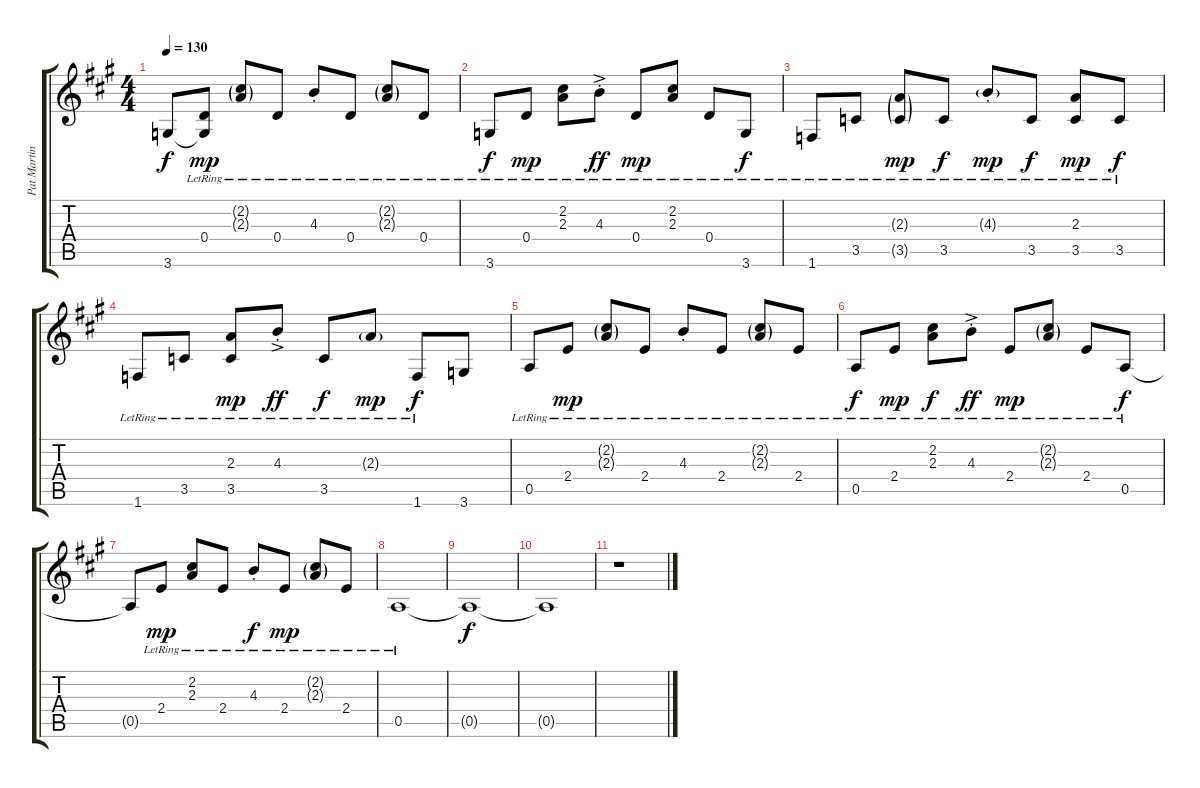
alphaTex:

\track ("Pat Martino-PM's ne 2" "Pat Martin") {instrument electricguitarjazz}
\staff {score tabs}
\tuning (E4 B3 G3 D3 A2 E2) {hide}
\ts (4 4)
\tempo 130
\clef g2
\ks a
3.6.8{dy f} (0.4{lr} 3.6{t}).8{dy mp} (2.2{g lr} 2.3{g lr}).8 0.4{lr}.8 4.3{st lr}.8 0.4{lr}.8 (2.2{g lr} 2.3{g lr}).8 0.4{lr}.8 |
3.6{lr}.8{dy f} 0.4{lr}.8{dy mp} (2.2{lr} 2.3{lr}).8 4.3{ac st lr}.8{dy ff} 0.4{lr}.8{dy mp} (2.2{lr} 2.3{lr}).8 0.4{lr}.8 3.6{lr}.8{dy f} |
1.6{lr}.8 3.5{lr}.8 (2.3{g lr} 3.5{g lr}).8{dy mp} 3.5{lr}.8{dy f} 4.3{g st lr}.8{dy mp} 3.5{lr}.8{dy f} (2.3{lr} 3.5{lr}).8{dy mp} 3.5{lr}.8{dy f} |
1.6{lr}.8 3.5{lr}.8 (2.3{lr} 3.5{lr}).8{dy mp} 4.3{ac st lr}.8{dy ff} 3.5{lr}.8{dy f} 2.3{g lr}.8{dy mp} 1.6{lr}.8{dy f} 3.6.8 |
0.5{lr}.8 2.4{lr}.8{dy mp} (2.2{g lr} 2.3{g lr}).8 2.4{lr}.8 4.3{st lr}.8 2.4{lr}.8 (2.2{g lr} 2.3{g lr}).8 2.4{lr}.8 |
0.5{lr}.8{dy f} 2.4{lr}.8{dy mp} (2.2{lr} 2.3{lr}).8{dy f} 4.3{ac st lr}.8{dy ff} 2.4{lr}.8{dy mp} (2.2{g lr} 2.3{g lr}).8 2.4{lr}.8 0.5{lr}.8{dy f} |
0.5{t}.8 2.4{lr}.8{dy mp} (2.2{lr} 2.3{lr}).8 2.4{lr}.8 4.3{st lr}.8{dy f} 2.4{lr}.8{dy mp} (2.2{g lr} 2.3{g lr}).8 2.4{lr}.8 |
0.5{lr}.1 |
0.5{t}.1{dy f} |
0.5{t}.1 |
r.1
